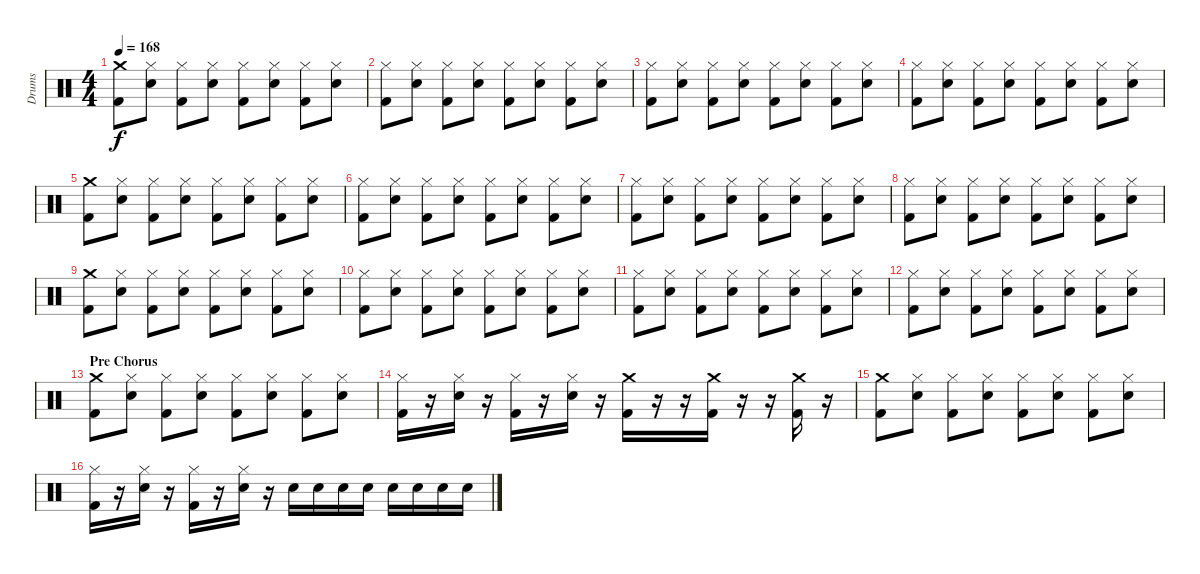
\track ("Drums" "Drums") {instrument percussion}
\staff {score}
\articulation defaults
\ts (4 4)
\tempo 168
\clef neutral
\ks c
("Crash medium (hit)" "Kick (hit) 2").8{dy f} ("Hi-Hat (closed)" "Snare (hit) 2").8 ("Hi-Hat (closed)" "Kick (hit) 2").8 ("Hi-Hat (closed)" "Snare (hit) 2").8 ("Hi-Hat (closed)" "Kick (hit) 2").8 ("Hi-Hat (closed)" "Snare (hit) 2").8 ("Hi-Hat (closed)" "Kick (hit) 2").8 ("Hi-Hat (closed)" "Snare (hit) 2").8 |
("Hi-Hat (closed)" "Kick (hit) 2").8 ("Hi-Hat (closed)" "Snare (hit) 2").8 ("Hi-Hat (closed)" "Kick (hit) 2").8 ("Hi-Hat (closed)" "Snare (hit) 2").8 ("Hi-Hat (closed)" "Kick (hit) 2").8 ("Hi-Hat (closed)" "Snare (hit) 2").8 ("Hi-Hat (closed)" "Kick (hit) 2").8 ("Hi-Hat (closed)" "Snare (hit) 2").8 |
("Hi-Hat (closed)" "Kick (hit) 2").8 ("Hi-Hat (closed)" "Snare (hit) 2").8 ("Hi-Hat (closed)" "Kick (hit) 2").8 ("Hi-Hat (closed)" "Snare (hit) 2").8 ("Hi-Hat (closed)" "Kick (hit) 2").8 ("Hi-Hat (closed)" "Snare (hit) 2").8 ("Hi-Hat (closed)" "Kick (hit) 2").8 ("Hi-Hat (closed)" "Snare (hit) 2").8 |
("Hi-Hat (closed)" "Kick (hit) 2").8 ("Hi-Hat (closed)" "Snare (hit) 2").8 ("Hi-Hat (closed)" "Kick (hit) 2").8 ("Hi-Hat (closed)" "Snare (hit) 2").8 ("Hi-Hat (closed)" "Kick (hit) 2").8 ("Hi-Hat (closed)" "Snare (hit) 2").8 ("Hi-Hat (closed)" "Kick (hit) 2").8 ("Hi-Hat (closed)" "Snare (hit) 2").8 |
("Crash medium (hit)" "Kick (hit) 2").8 ("Hi-Hat (closed)" "Snare (hit) 2").8 ("Hi-Hat (closed)" "Kick (hit) 2").8 ("Hi-Hat (closed)" "Snare (hit) 2").8 ("Hi-Hat (closed)" "Kick (hit) 2").8 ("Hi-Hat (closed)" "Snare (hit) 2").8 ("Hi-Hat (closed)" "Kick (hit) 2").8 ("Hi-Hat (closed)" "Snare (hit) 2").8 |
("Hi-Hat (closed)" "Kick (hit) 2").8 ("Hi-Hat (closed)" "Snare (hit) 2").8 ("Hi-Hat (closed)" "Kick (hit) 2").8 ("Hi-Hat (closed)" "Snare (hit) 2").8 ("Hi-Hat (closed)" "Kick (hit) 2").8 ("Hi-Hat (closed)" "Snare (hit) 2").8 ("Hi-Hat (closed)" "Kick (hit) 2").8 ("Hi-Hat (closed)" "Snare (hit) 2").8 |
("Hi-Hat (closed)" "Kick (hit) 2").8 ("Hi-Hat (closed)" "Snare (hit) 2").8 ("Hi-Hat (closed)" "Kick (hit) 2").8 ("Hi-Hat (closed)" "Snare (hit) 2").8 ("Hi-Hat (closed)" "Kick (hit) 2").8 ("Hi-Hat (closed)" "Snare (hit) 2").8 ("Hi-Hat (closed)" "Kick (hit) 2").8 ("Hi-Hat (closed)" "Snare (hit) 2").8 |
("Hi-Hat (closed)" "Kick (hit) 2").8 ("Hi-Hat (closed)" "Snare (hit) 2").8 ("Hi-Hat (closed)" "Kick (hit) 2").8 ("Hi-Hat (closed)" "Snare (hit) 2").8 ("Hi-Hat (closed)" "Kick (hit) 2").8 ("Hi-Hat (closed)" "Snare (hit) 2").8 ("Hi-Hat (closed)" "Kick (hit) 2").8 ("Hi-Hat (closed)" "Snare (hit) 2").8 |
("Crash medium (hit)" "Kick (hit) 2").8 ("Hi-Hat (closed)" "Snare (hit) 2").8 ("Hi-Hat (closed)" "Kick (hit) 2").8 ("Hi-Hat (closed)" "Snare (hit) 2").8 ("Hi-Hat (closed)" "Kick (hit) 2").8 ("Hi-Hat (closed)" "Snare (hit) 2").8 ("Hi-Hat (closed)" "Kick (hit) 2").8 ("Hi-Hat (closed)" "Snare (hit) 2").8 |
("Hi-Hat (closed)" "Kick (hit) 2").8 ("Hi-Hat (closed)" "Snare (hit) 2").8 ("Hi-Hat (closed)" "Kick (hit) 2").8 ("Hi-Hat (closed)" "Snare (hit) 2").8 ("Hi-Hat (closed)" "Kick (hit) 2").8 ("Hi-Hat (closed)" "Snare (hit) 2").8 ("Hi-Hat (closed)" "Kick (hit) 2").8 ("Hi-Hat (closed)" "Snare (hit) 2").8 |
("Hi-Hat (closed)" "Kick (hit) 2").8 ("Hi-Hat (closed)" "Snare (hit) 2").8 ("Hi-Hat (closed)" "Kick (hit) 2").8 ("Hi-Hat (closed)" "Snare (hit) 2").8 ("Hi-Hat (closed)" "Kick (hit) 2").8 ("Hi-Hat (closed)" "Snare (hit) 2").8 ("Hi-Hat (closed)" "Kick (hit) 2").8 ("Hi-Hat (closed)" "Snare (hit) 2").8 |
("Hi-Hat (closed)" "Kick (hit) 2").8 ("Hi-Hat (closed)" "Snare (hit) 2").8 ("Hi-Hat (closed)" "Kick (hit) 2").8 ("Hi-Hat (closed)" "Snare (hit) 2").8 ("Hi-Hat (closed)" "Kick (hit) 2").8 ("Hi-Hat (closed)" "Snare (hit) 2").8 ("Hi-Hat (closed)" "Kick (hit) 2").8 ("Hi-Hat (closed)" "Snare (hit) 2").8 |
\section ("" "Pre Chorus")
("Crash medium (hit)" "Kick (hit) 2").8 ("Hi-Hat (closed)" "Snare (hit) 2").8 ("Hi-Hat (closed)" "Kick (hit) 2").8 ("Hi-Hat (closed)" "Snare (hit) 2").8 ("Hi-Hat (closed)" "Kick (hit) 2").8 ("Hi-Hat (closed)" "Snare (hit) 2").8 ("Hi-Hat (closed)" "Kick (hit) 2").8 ("Hi-Hat (closed)" "Snare (hit) 2").8 |
("Hi-Hat (closed)" "Kick (hit) 2").16 r.16 ("Hi-Hat (closed)" "Snare (hit) 2").16 r.16 ("Hi-Hat (closed)" "Kick (hit) 2").16 r.16 ("Hi-Hat (closed)" "Snare (hit) 2").16 r.16 ("Crash medium (hit)" "Kick (hit) 2").16 r.16 r.16 ("Crash medium (hit)" "Kick (hit) 2").16 r.16 r.16 ("Crash medium (hit)" "Kick (hit) 2").16 r.16 |
("Crash medium (hit)" "Kick (hit) 2").8 ("Hi-Hat (closed)" "Snare (hit) 2").8 ("Hi-Hat (closed)" "Kick (hit) 2").8 ("Hi-Hat (closed)" "Snare (hit) 2").8 ("Hi-Hat (closed)" "Kick (hit) 2").8 ("Hi-Hat (closed)" "Snare (hit) 2").8 ("Hi-Hat (closed)" "Kick (hit) 2").8 ("Hi-Hat (closed)" "Snare (hit) 2").8 |
("Hi-Hat (closed)" "Kick (hit) 2").16 r.16 ("Hi-Hat (closed)" "Snare (hit) 2").16 r.16 ("Hi-Hat (closed)" "Kick (hit) 2").16 r.16 ("Hi-Hat (closed)" "Snare (hit) 2").16 r.16 "Snare (hit) 2".16 "Snare (hit) 2".16 "Snare (hit) 2".16 "Snare (hit) 2".16 "Snare (hit) 2".16 "Snare (hit) 2".16 "Snare (hit) 2".16 "Snare (hit) 2".16
